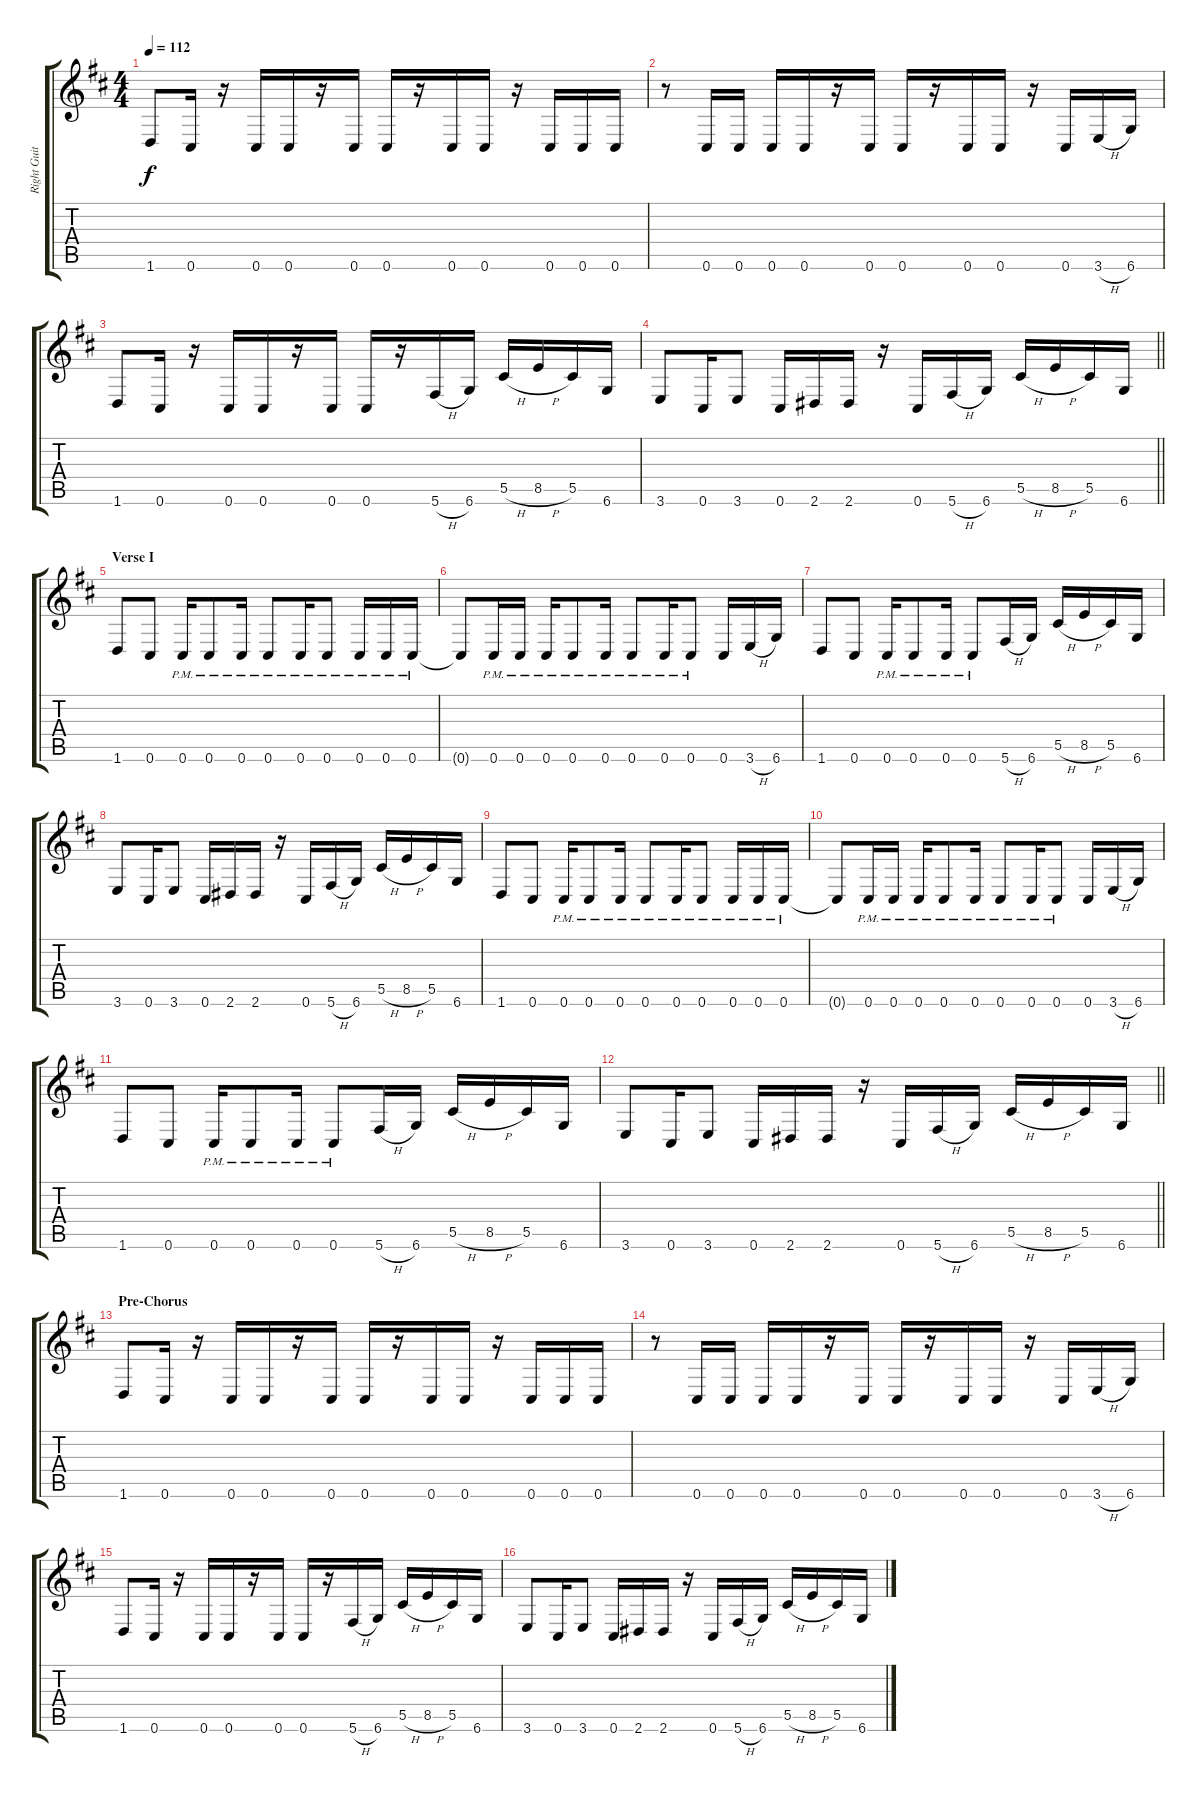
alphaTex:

\track ("Right Guitar I" "Right Guit") {instrument distortionguitar}
\staff {score tabs}
\tuning (Eb4 Bb3 Gb3 Db3 Ab2 Db2) {hide}
\ts (4 4)
\tempo 112
\clef g2
\ks d
1.6.8{dy f} 0.6.16 r.16 0.6.16 0.6.16 r.16 0.6.16 0.6.16 r.16 0.6.16 0.6.16 r.16 0.6.16 0.6.16 0.6.16 |
r.8 0.6.16 0.6.16 0.6.16 0.6.16 r.16 0.6.16 0.6.16 r.16 0.6.16 0.6.16 r.16 0.6.16 3.6{h}.16 6.6.16 |
1.6.8 0.6.16 r.16 0.6.16 0.6.16 r.16 0.6.16 0.6.16 r.16 5.6{h}.16 6.6.16 5.5{h}.16 8.5{h}.16 5.5.16 6.6.16 |
\barLineRight lightlight
3.6.8 0.6.16 3.6.8 0.6.16 2.6.16 2.6.16 r.16 0.6.16 5.6{h}.16 6.6.16 5.5{h}.16 8.5{h}.16 5.5.16 6.6.16 |
\section ("" "Verse I")
1.6.8 0.6.8 0.6{pm}.16 0.6{pm}.8 0.6{pm}.16 0.6{pm}.8 0.6{pm}.16 0.6{pm}.8 0.6{pm}.16 0.6{pm}.16 0.6{pm}.16 |
0.6{t}.8 0.6{pm}.16 0.6{pm}.16 0.6{pm}.16 0.6{pm}.8 0.6{pm}.16 0.6{pm}.8 0.6{pm}.16 0.6{pm}.8 0.6.16 3.6{h}.16 6.6.16 |
1.6.8 0.6.8 0.6{pm}.16 0.6{pm}.8 0.6{pm}.16 0.6{pm}.8 5.6{h}.16 6.6.16 5.5{h}.16 8.5{h}.16 5.5.16 6.6.16 |
3.6.8 0.6.16 3.6.8 0.6.16 2.6.16 2.6.16 r.16 0.6.16 5.6{h}.16 6.6.16 5.5{h}.16 8.5{h}.16 5.5.16 6.6.16 |
1.6.8 0.6.8 0.6{pm}.16 0.6{pm}.8 0.6{pm}.16 0.6{pm}.8 0.6{pm}.16 0.6{pm}.8 0.6{pm}.16 0.6{pm}.16 0.6{pm}.16 |
0.6{t}.8 0.6{pm}.16 0.6{pm}.16 0.6{pm}.16 0.6{pm}.8 0.6{pm}.16 0.6{pm}.8 0.6{pm}.16 0.6{pm}.8 0.6.16 3.6{h}.16 6.6.16 |
1.6.8 0.6.8 0.6{pm}.16 0.6{pm}.8 0.6{pm}.16 0.6{pm}.8 5.6{h}.16 6.6.16 5.5{h}.16 8.5{h}.16 5.5.16 6.6.16 |
\barLineRight lightlight
3.6.8 0.6.16 3.6.8 0.6.16 2.6.16 2.6.16 r.16 0.6.16 5.6{h}.16 6.6.16 5.5{h}.16 8.5{h}.16 5.5.16 6.6.16 |
\section ("" "Pre-Chorus")
1.6.8 0.6.16 r.16 0.6.16 0.6.16 r.16 0.6.16 0.6.16 r.16 0.6.16 0.6.16 r.16 0.6.16 0.6.16 0.6.16 |
r.8 0.6.16 0.6.16 0.6.16 0.6.16 r.16 0.6.16 0.6.16 r.16 0.6.16 0.6.16 r.16 0.6.16 3.6{h}.16 6.6.16 |
1.6.8 0.6.16 r.16 0.6.16 0.6.16 r.16 0.6.16 0.6.16 r.16 5.6{h}.16 6.6.16 5.5{h}.16 8.5{h}.16 5.5.16 6.6.16 |
3.6.8 0.6.16 3.6.8 0.6.16 2.6.16 2.6.16 r.16 0.6.16 5.6{h}.16 6.6.16 5.5{h}.16 8.5{h}.16 5.5.16 6.6.16
